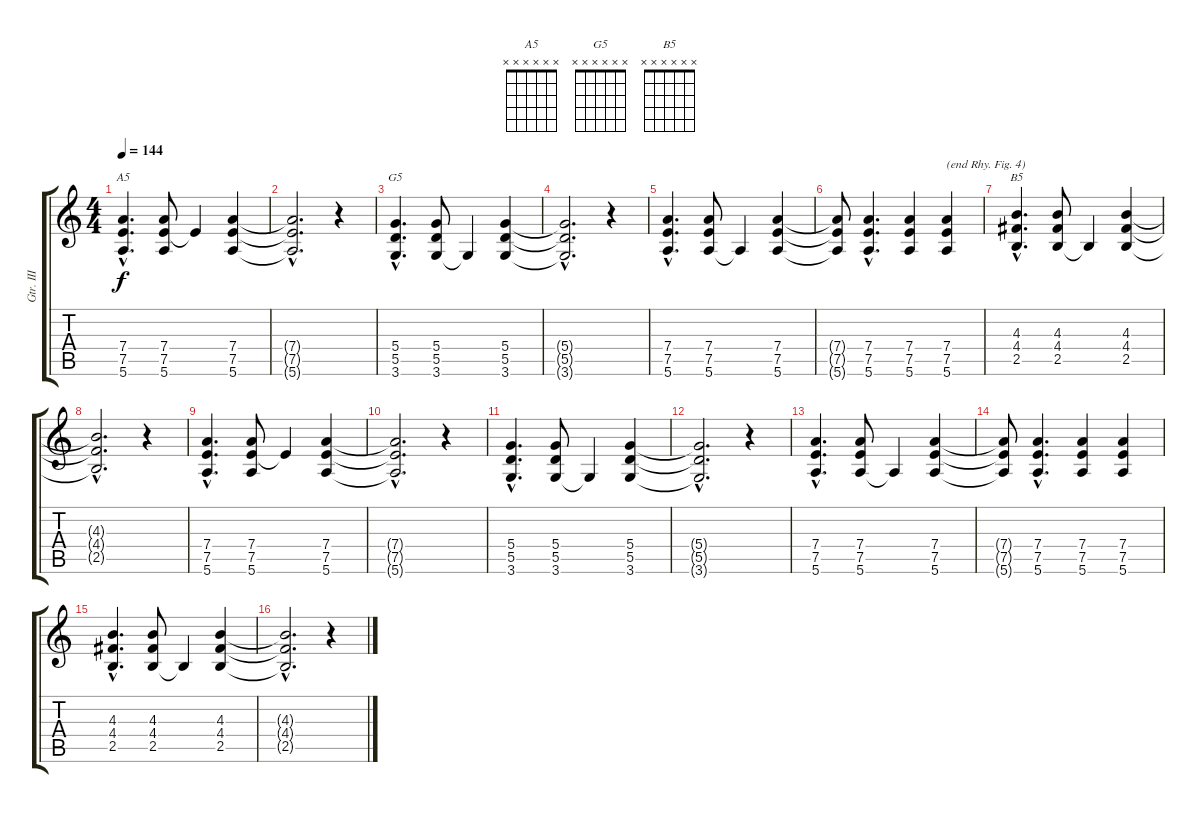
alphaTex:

\track ("Gtr. III" "Gtr. III") {instrument overdrivenguitar}
\staff {score tabs}
\tuning (E4 B3 G3 D3 A2 E2) {hide}
\chord ("A5" x x x x x x) {firstfret 0}
\chord ("G5" x x x x x x) {firstfret 0}
\chord ("B5" x x x x x x) {firstfret 0}
\ts (4 4)
\tempo 144
\clef g2
\ks c
(7.4{hac} 7.5{hac} 5.6{hac}).4{d ch "A5" dy f} (7.4 7.5 5.6).8 7.5{t}.4 (7.4 7.5 5.6).4 |
(7.4{hac t} 7.5{hac t} 5.6{hac t}).2{d} r.4 |
(5.4{hac} 5.5{hac} 3.6{hac}).4{d ch "G5"} (5.4 5.5 3.6).8 3.6{t}.4 (5.4 5.5 3.6).4 |
(5.4{hac t} 5.5{hac t} 3.6{hac t}).2{d} r.4 |
(7.4{hac} 7.5{hac} 5.6{hac}).4{d} (7.4 7.5 5.6).8 5.6{t}.4 (7.4 7.5 5.6).4 |
(7.4{t} 7.5{t} 5.6{t}).8 (7.4{hac} 7.5{hac} 5.6{hac}).4{d} (7.4 7.5 5.6).4 (7.4 7.5 5.6).4{txt "(end Rhy. Fig. 4)"} |
(4.3{hac} 4.4{hac} 2.5{hac}).4{d ch "B5"} (4.3 4.4 2.5).8 2.5{t}.4 (4.3 4.4 2.5).4 |
(4.3{hac t} 4.4{hac t} 2.5{hac t}).2{d} r.4 |
(7.4{hac} 7.5{hac} 5.6{hac}).4{d} (7.4 7.5 5.6).8 7.5{t}.4 (7.4 7.5 5.6).4 |
(7.4{hac t} 7.5{hac t} 5.6{hac t}).2{d} r.4 |
(5.4{hac} 5.5{hac} 3.6{hac}).4{d} (5.4 5.5 3.6).8 3.6{t}.4 (5.4 5.5 3.6).4 |
(5.4{hac t} 5.5{hac t} 3.6{hac t}).2{d} r.4 |
(7.4{hac} 7.5{hac} 5.6{hac}).4{d} (7.4 7.5 5.6).8 5.6{t}.4 (7.4 7.5 5.6).4 |
(7.4{t} 7.5{t} 5.6{t}).8 (7.4{hac} 7.5{hac} 5.6{hac}).4{d} (7.4 7.5 5.6).4 (7.4 7.5 5.6).4 |
(4.3{hac} 4.4{hac} 2.5{hac}).4{d} (4.3 4.4 2.5).8 2.5{t}.4 (4.3 4.4 2.5).4 |
(4.3{hac t} 4.4{hac t} 2.5{hac t}).2{d} r.4
